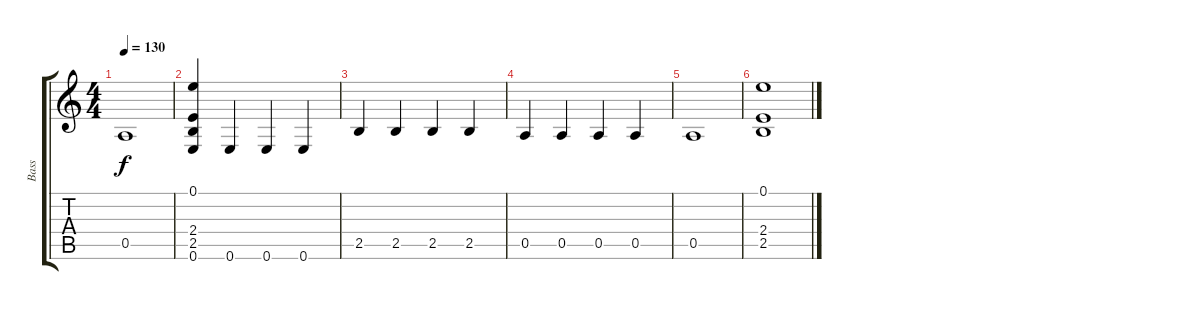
\track ("Bass" "Bass") {instrument electricbasspick}
\staff {score tabs}
\tuning (E4 B3 G3 D3 A2 E2) {hide}
\ts (4 4)
\tempo 130
\clef g2
\ks c
0.5.1{dy f} |
(0.1 2.4 2.5 0.6).4 0.6.4 0.6.4 0.6.4 |
2.5.4 2.5.4 2.5.4 2.5.4 |
0.5.4 0.5.4 0.5.4 0.5.4 |
0.5.1 |
(0.1 2.4 2.5).1
